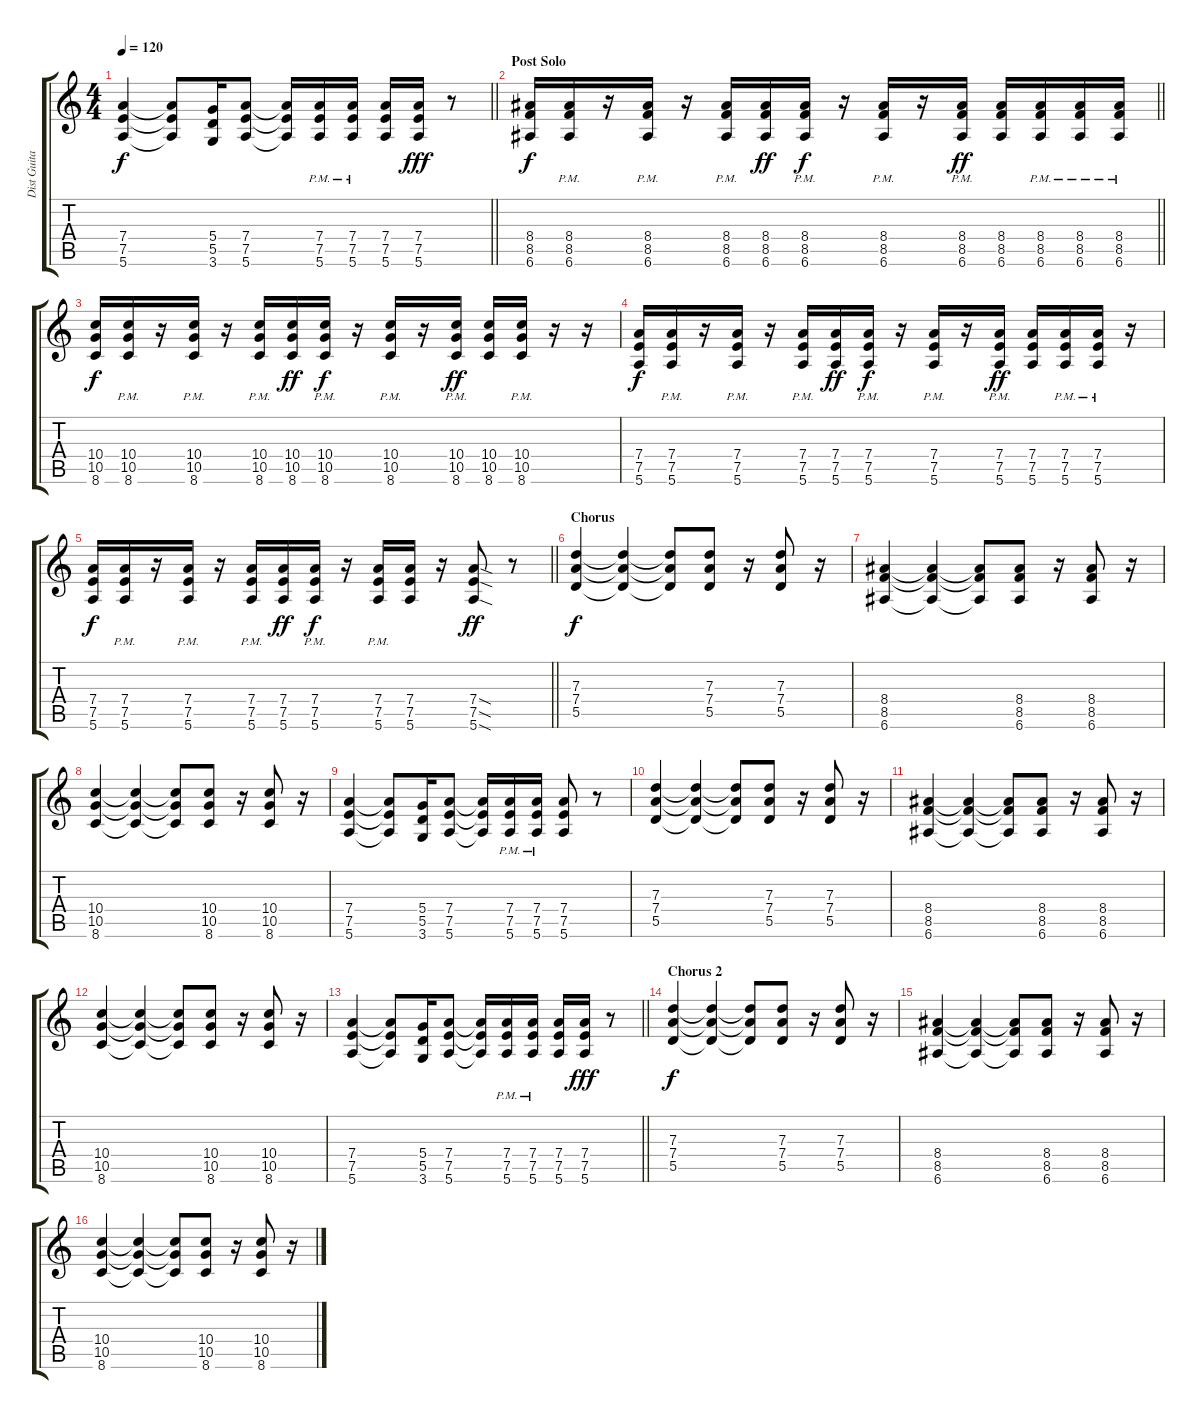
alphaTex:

\track ("Dist Guitar " "Dist Guita") {instrument distortionguitar}
\staff {score tabs}
\tuning (E4 B3 G3 D3 A2 E2) {hide}
\ts (4 4)
\tempo 120
\clef g2
\barLineRight lightlight
\ks c
(7.4 7.5 5.6).4{dy f} (7.4{t} 7.5{t} 5.6{t}).8 (5.4 5.5 3.6).16 (7.4 7.5 5.6).8 (7.4{t} 7.5{t} 5.6{t}).16 (7.4{pm} 7.5{pm} 5.6{pm}).16 (7.4{pm} 7.5{pm} 5.6{pm}).16 (7.4 7.5 5.6).16 (7.4 7.5 5.6).16{dy fff} r.8 |
\section ("" "Post Solo")
\barLineRight lightlight
(8.4 8.5 6.6).16{dy f} (8.4{pm} 8.5{pm} 6.6{pm}).16 r.16 (8.4{pm} 8.5{pm} 6.6{pm}).16 r.16 (8.4{pm} 8.5{pm} 6.6{pm}).16 (8.4 8.5 6.6).16{dy ff} (8.4{pm} 8.5{pm} 6.6{pm}).16{dy f} r.16 (8.4 8.5{pm} 6.6).16 r.16 (8.4{pm} 8.5{pm} 6.6{pm}).16{dy ff} (8.4 8.5 6.6).16 (8.4{pm} 8.5{pm} 6.6{pm}).16 (8.4{pm} 8.5{pm} 6.6{pm}).16 (8.4{pm} 8.5{pm} 6.6{pm}).16 |
(10.4 10.5 8.6).16{dy f} (10.4{pm} 10.5{pm} 8.6{pm}).16 r.16 (10.4{pm} 10.5{pm} 8.6{pm}).16 r.16 (10.4{pm} 10.5{pm} 8.6{pm}).16 (10.4 10.5 8.6).16{dy ff} (10.4{pm} 10.5{pm} 8.6{pm}).16{dy f} r.16 (10.4 10.5{pm} 8.6).16 r.16 (10.4{pm} 10.5{pm} 8.6{pm}).16{dy ff} (10.4 10.5 8.6).16 (10.4{pm} 10.5{pm} 8.6{pm}).16 r.16 r.16 |
(7.4 7.5 5.6).16{dy f} (7.4{pm} 7.5{pm} 5.6{pm}).16 r.16 (7.4{pm} 7.5{pm} 5.6{pm}).16 r.16 (7.4{pm} 7.5{pm} 5.6{pm}).16 (7.4 7.5 5.6).16{dy ff} (7.4{pm} 7.5{pm} 5.6{pm}).16{dy f} r.16 (7.4 7.5{pm} 5.6).16 r.16 (7.4{pm} 7.5{pm} 5.6{pm}).16{dy ff} (7.4 7.5 5.6).16 (7.4{pm} 7.5{pm} 5.6{pm}).16 (7.4{pm} 7.5{pm} 5.6{pm}).16 r.16 |
\barLineRight lightlight
(7.4 7.5 5.6).16{dy f} (7.4{pm} 7.5{pm} 5.6{pm}).16 r.16 (7.4{pm} 7.5{pm} 5.6{pm}).16 r.16 (7.4{pm} 7.5{pm} 5.6{pm}).16 (7.4 7.5 5.6).16{dy ff} (7.4{pm} 7.5{pm} 5.6{pm}).16{dy f} r.16 (7.4 7.5{pm} 5.6).16 (7.4 7.5 5.6).16 r.16 (7.4{sod} 7.5{sod} 5.6{sod}).8{dy ff} r.8 |
\section ("" "Chorus")
(7.3 7.4 5.5).4{dy f} (7.3{t} 7.4{t} 5.5{t}).4 (7.3{t} 7.4{t} 5.5{t}).8 (7.3 7.4 5.5).8 r.16 (7.3 7.4 5.5).8 r.16 |
(8.4 8.5 6.6).4 (8.4{t} 8.5{t} 6.6{t}).4 (8.4{t} 8.5{t} 6.6{t}).8 (8.4 8.5 6.6).8 r.16 (8.4 8.5 6.6).8 r.16 |
(10.4 10.5 8.6).4 (10.4{t} 10.5{t} 8.6{t}).4 (10.4{t} 10.5{t} 8.6{t}).8 (10.4 10.5 8.6).8 r.16 (10.4 10.5 8.6).8 r.16 |
(7.4 7.5 5.6).4 (7.4{t} 7.5{t} 5.6{t}).8 (5.4 5.5 3.6).16 (7.4 7.5 5.6).8 (7.4{t} 7.5{t} 5.6{t}).16 (7.4{pm} 7.5{pm} 5.6{pm}).16 (7.4{pm} 7.5{pm} 5.6{pm}).16 (7.4 7.5 5.6).8 r.8 |
(7.3 7.4 5.5).4 (7.3{t} 7.4{t} 5.5{t}).4 (7.3{t} 7.4{t} 5.5{t}).8 (7.3 7.4 5.5).8 r.16 (7.3 7.4 5.5).8 r.16 |
(8.4 8.5 6.6).4 (8.4{t} 8.5{t} 6.6{t}).4 (8.4{t} 8.5{t} 6.6{t}).8 (8.4 8.5 6.6).8 r.16 (8.4 8.5 6.6).8 r.16 |
(10.4 10.5 8.6).4 (10.4{t} 10.5{t} 8.6{t}).4 (10.4{t} 10.5{t} 8.6{t}).8 (10.4 10.5 8.6).8 r.16 (10.4 10.5 8.6).8 r.16 |
\barLineRight lightlight
(7.4 7.5 5.6).4 (7.4{t} 7.5{t} 5.6{t}).8 (5.4 5.5 3.6).16 (7.4 7.5 5.6).8 (7.4{t} 7.5{t} 5.6{t}).16 (7.4{pm} 7.5{pm} 5.6{pm}).16 (7.4{pm} 7.5{pm} 5.6{pm}).16 (7.4 7.5 5.6).16 (7.4 7.5 5.6).16{dy fff} r.8 |
\section ("" "Chorus 2")
(7.3 7.4 5.5).4{dy f} (7.3{t} 7.4{t} 5.5{t}).4 (7.3{t} 7.4{t} 5.5{t}).8 (7.3 7.4 5.5).8 r.16 (7.3 7.4 5.5).8 r.16 |
(8.4 8.5 6.6).4 (8.4{t} 8.5{t} 6.6{t}).4 (8.4{t} 8.5{t} 6.6{t}).8 (8.4 8.5 6.6).8 r.16 (8.4 8.5 6.6).8 r.16 |
(10.4 10.5 8.6).4 (10.4{t} 10.5{t} 8.6{t}).4 (10.4{t} 10.5{t} 8.6{t}).8 (10.4 10.5 8.6).8 r.16 (10.4 10.5 8.6).8 r.16
